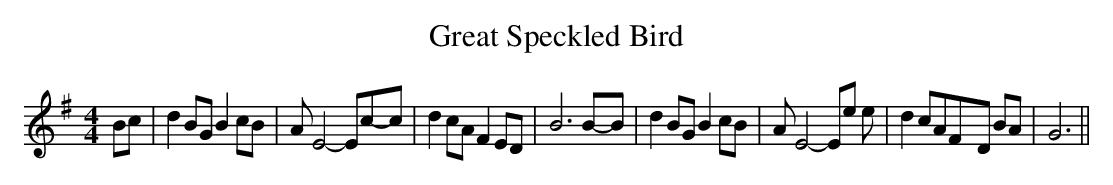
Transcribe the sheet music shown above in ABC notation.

X:1
T:Great Speckled Bird
M:4/4
L:1/8
K:G
 Bc| d2 BG B2 cB| A E4- Ec-c| d2 cA F2 ED| B6B-B| d2 BG B2 cB| A E4- Ee e|\
 d2 cAF-D BA| G6||
